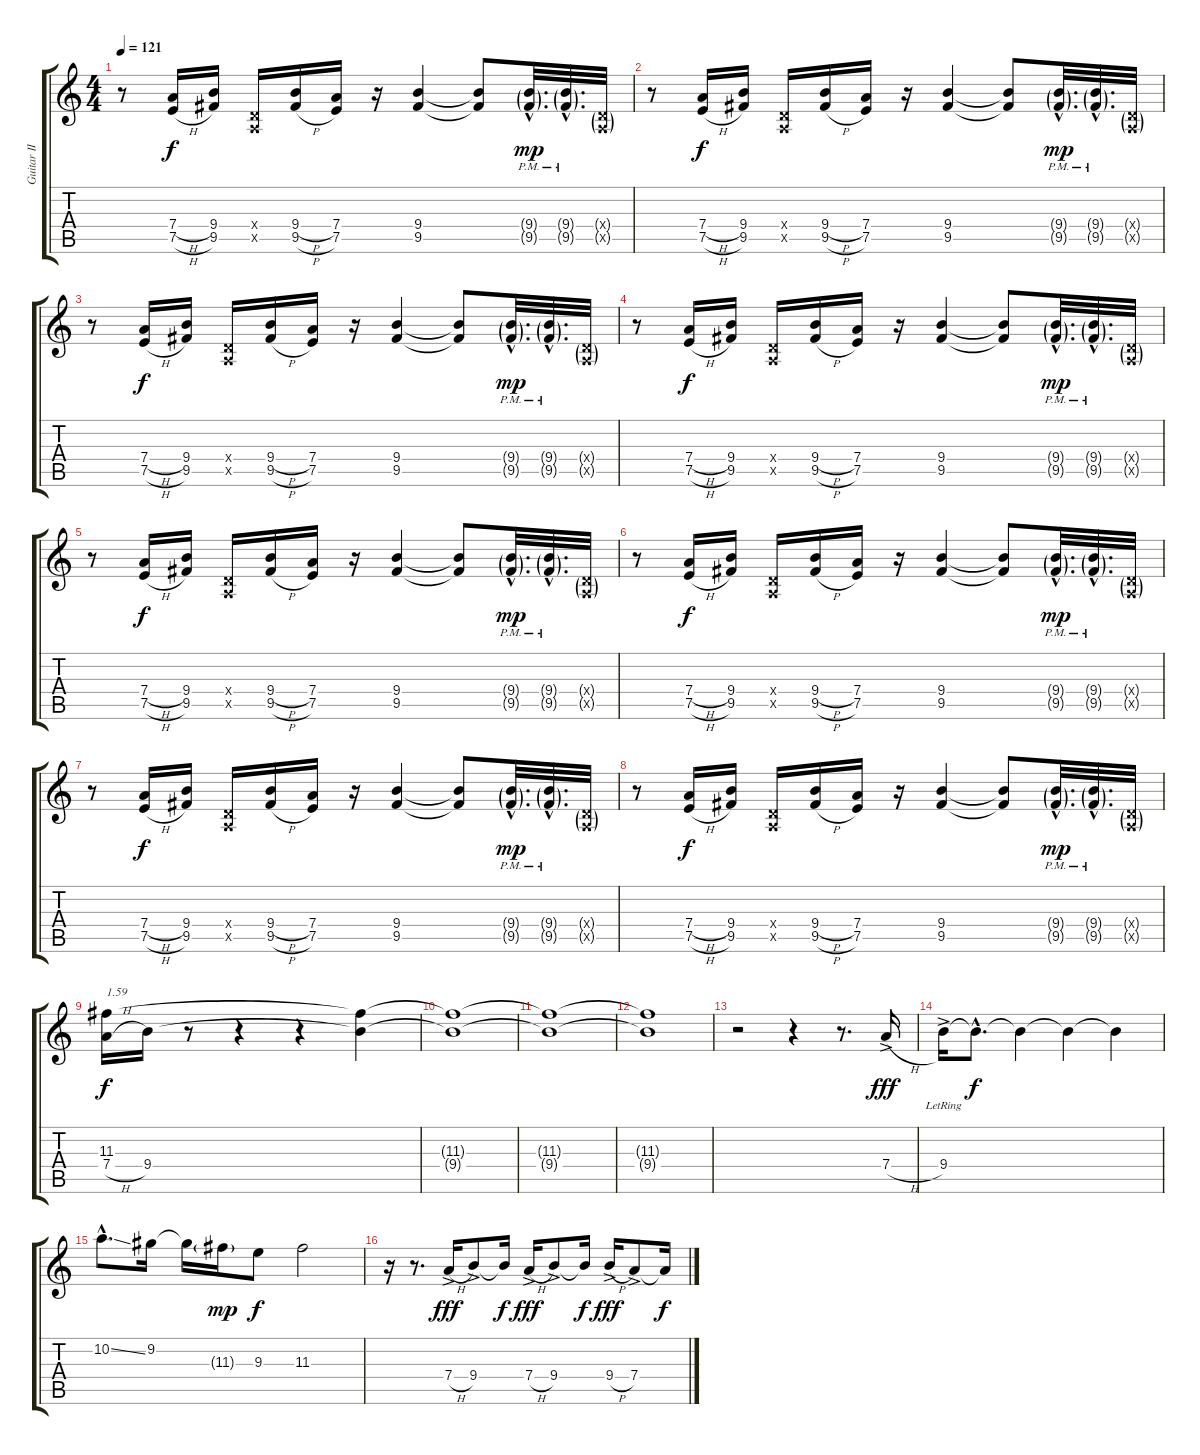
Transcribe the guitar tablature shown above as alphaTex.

\track ("Guitar II" "Guitar II") {instrument overdrivenguitar}
\staff {score tabs}
\tuning (E4 B3 G3 D3 A2 E2) {hide}
\ts (4 4)
\tempo 121
\clef g2
\ks c
r.8{dy f} (7.4{h} 7.5{h}).16 (9.4 9.5).16 (0.4{x} 0.5{x}).16 (9.4{h} 9.5{h}).16 (7.4 7.5).16 r.16 (9.4 9.5).4 (9.4{t} 9.5{t}).8 (9.4{g hac pm} 9.5{g hac pm}).32{d dy mp} (9.4{g hac pm} 9.5{g hac pm}).32{d} (0.4{g x} 0.5{g x}).32 |
r.8 (7.4{h} 7.5{h}).16{dy f} (9.4 9.5).16 (0.4{x} 0.5{x}).16 (9.4{h} 9.5{h}).16 (7.4 7.5).16 r.16 (9.4 9.5).4 (9.4{t} 9.5{t}).8 (9.4{g hac pm} 9.5{g hac pm}).32{d dy mp} (9.4{g hac pm} 9.5{g hac pm}).32{d} (0.4{g x} 0.5{g x}).32 |
r.8 (7.4{h} 7.5{h}).16{dy f} (9.4 9.5).16 (0.4{x} 0.5{x}).16 (9.4{h} 9.5{h}).16 (7.4 7.5).16 r.16 (9.4 9.5).4 (9.4{t} 9.5{t}).8 (9.4{g hac pm} 9.5{g hac pm}).32{d dy mp} (9.4{g hac pm} 9.5{g hac pm}).32{d} (0.4{g x} 0.5{g x}).32 |
r.8 (7.4{h} 7.5{h}).16{dy f} (9.4 9.5).16 (0.4{x} 0.5{x}).16 (9.4{h} 9.5{h}).16 (7.4 7.5).16 r.16 (9.4 9.5).4 (9.4{t} 9.5{t}).8 (9.4{g hac pm} 9.5{g hac pm}).32{d dy mp} (9.4{g hac pm} 9.5{g hac pm}).32{d} (0.4{g x} 0.5{g x}).32 |
r.8 (7.4{h} 7.5{h}).16{dy f} (9.4 9.5).16 (0.4{x} 0.5{x}).16 (9.4{h} 9.5{h}).16 (7.4 7.5).16 r.16 (9.4 9.5).4 (9.4{t} 9.5{t}).8 (9.4{g hac pm} 9.5{g hac pm}).32{d dy mp} (9.4{g hac pm} 9.5{g hac pm}).32{d} (0.4{g x} 0.5{g x}).32 |
r.8 (7.4{h} 7.5{h}).16{dy f} (9.4 9.5).16 (0.4{x} 0.5{x}).16 (9.4{h} 9.5{h}).16 (7.4 7.5).16 r.16 (9.4 9.5).4 (9.4{t} 9.5{t}).8 (9.4{g hac pm} 9.5{g hac pm}).32{d dy mp} (9.4{g hac pm} 9.5{g hac pm}).32{d} (0.4{g x} 0.5{g x}).32 |
r.8 (7.4{h} 7.5{h}).16{dy f} (9.4 9.5).16 (0.4{x} 0.5{x}).16 (9.4{h} 9.5{h}).16 (7.4 7.5).16 r.16 (9.4 9.5).4 (9.4{t} 9.5{t}).8 (9.4{g hac pm} 9.5{g hac pm}).32{d dy mp} (9.4{g hac pm} 9.5{g hac pm}).32{d} (0.4{g x} 0.5{g x}).32 |
r.8 (7.4{h} 7.5{h}).16{dy f} (9.4 9.5).16 (0.4{x} 0.5{x}).16 (9.4{h} 9.5{h}).16 (7.4 7.5).16 r.16 (9.4 9.5).4 (9.4{t} 9.5{t}).8 (9.4{g hac pm} 9.5{g hac pm}).32{d dy mp} (9.4{g hac pm} 9.5{g hac pm}).32{d} (0.4{g x} 0.5{g x}).32 |
(11.3 7.4{h}).16{txt "1.59" dy f} 9.4.16 r.8 r.4 r.4 (11.3{t} 9.4{t}).4 |
(11.3{t} 9.4{t}).1 |
(11.3{t} 9.4{t}).1 |
(11.3{t} 9.4{t}).1 |
r.2 r.4 r.8{d} 7.4{h ac}.16{dy fff} |
9.4{ac lr}.16 9.4{hac t}.8{d dy f} 9.4{t}.4 9.4{t}.4 9.4{t}.4 |
10.2{ss hac}.8{d} 9.2.16 9.2{t}.16 11.3{g}.16{dy mp} 9.3.8{dy f} 11.3.2 |
r.16 r.8{d} 7.4{h ac}.16{dy fff} 9.4{ac}.8 9.4{t}.16{dy f} 7.4{h ac}.16{dy fff} 9.4{ac}.8 9.4{t}.16{dy f} 9.4{h ac}.16{dy fff} 7.4{ac}.8 7.4{t}.16{dy f}
